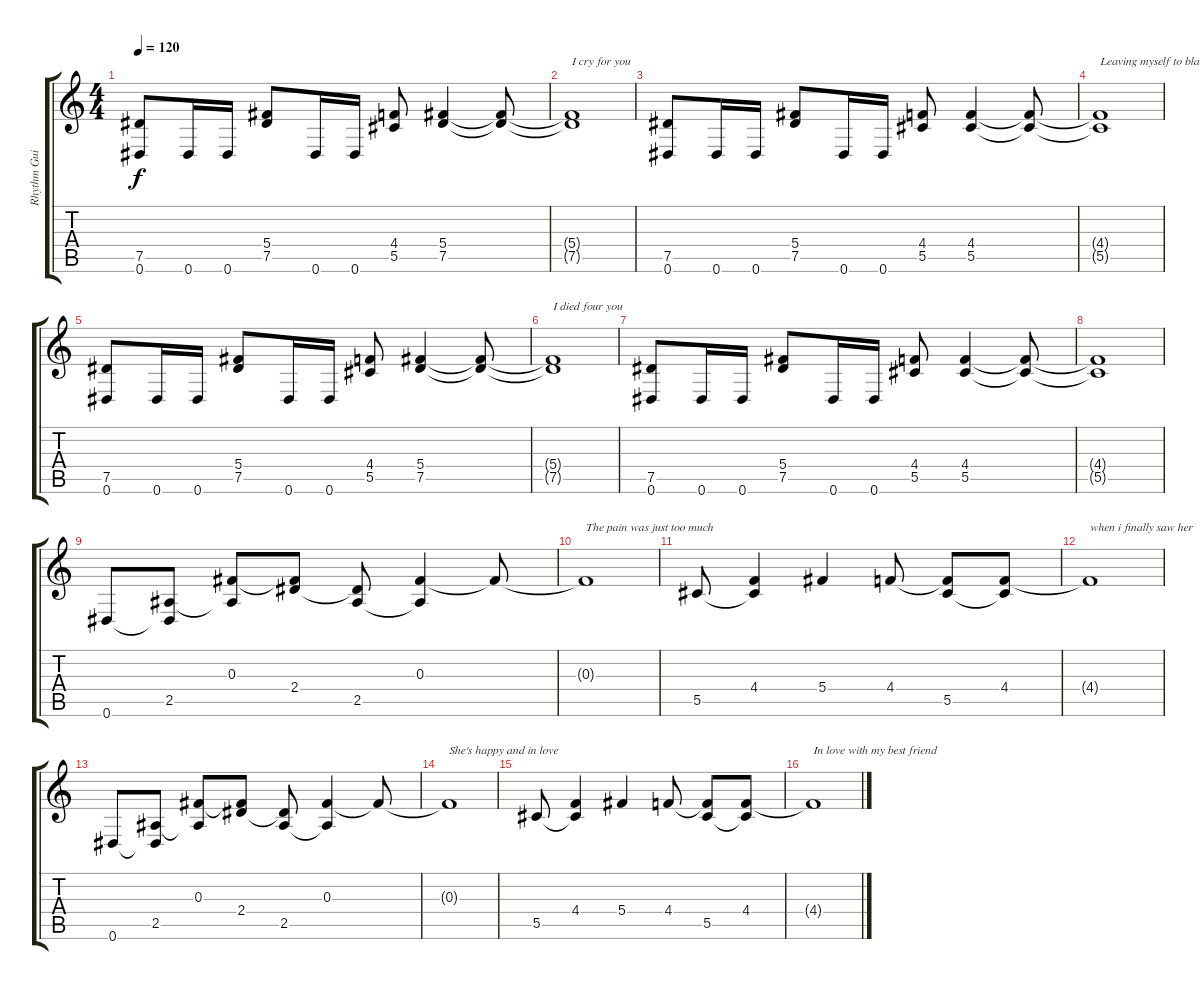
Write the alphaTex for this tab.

\track ("Rhythm Guitar" "Rhythm Gui") {instrument acousticguitarsteel}
\staff {score tabs}
\tuning (Eb4 Bb3 Gb3 Db3 Ab2 Eb2) {hide}
\ts (4 4)
\tempo 120
\clef g2
\ks c
(7.5 0.6).8{dy f instrument distortionguitar} 0.6.16 0.6.16 (5.4 7.5).8 0.6.16 0.6.16 (4.4 5.5).8 (5.4 7.5).4 (5.4{t} 7.5{t}).8 |
(5.4{t} 7.5{t}).1{txt "I cry for you"} |
(7.5 0.6).8{instrument distortionguitar} 0.6.16 0.6.16 (5.4 7.5).8 0.6.16 0.6.16 (4.4 5.5).8 (4.4 5.5).4 (4.4{t} 5.5{t}).8 |
(4.4{t} 5.5{t}).1{txt "Leaving myself to blame"} |
(7.5 0.6).8{instrument distortionguitar} 0.6.16 0.6.16 (5.4 7.5).8 0.6.16 0.6.16 (4.4 5.5).8 (5.4 7.5).4 (5.4{t} 7.5{t}).8 |
(5.4{t} 7.5{t}).1{txt "I died four you"} |
(7.5 0.6).8{instrument distortionguitar} 0.6.16 0.6.16 (5.4 7.5).8 0.6.16 0.6.16 (4.4 5.5).8 (4.4 5.5).4 (4.4{t} 5.5{t}).8 |
(4.4{t} 5.5{t}).1 |
0.6.8{instrument acousticguitarsteel} (2.5 0.6{t}).8 (0.3 2.5{t}).8 (0.3{t} 2.4).8 (2.4{t} 2.5).8 (0.3 2.5{t}).4 0.3{t}.8 |
0.3{t}.1{txt "The pain was just too much"} |
5.5.8 (4.4 5.5{t}).4 5.4.4 4.4.8 (4.4{t} 5.5).8 (4.4 5.5{t}).8 |
4.4{t}.1{txt "when i finally saw her"} |
0.6.8 (2.5 0.6{t}).8 (0.3 2.5{t}).8 (0.3{t} 2.4).8 (2.4{t} 2.5).8 (0.3 2.5{t}).4 0.3{t}.8 |
0.3{t}.1{txt "She's happy and in love"} |
5.5.8 (4.4 5.5{t}).4 5.4.4 4.4.8 (4.4{t} 5.5).8 (4.4 5.5{t}).8 |
4.4{t}.1{txt "In love with my best friend"}
